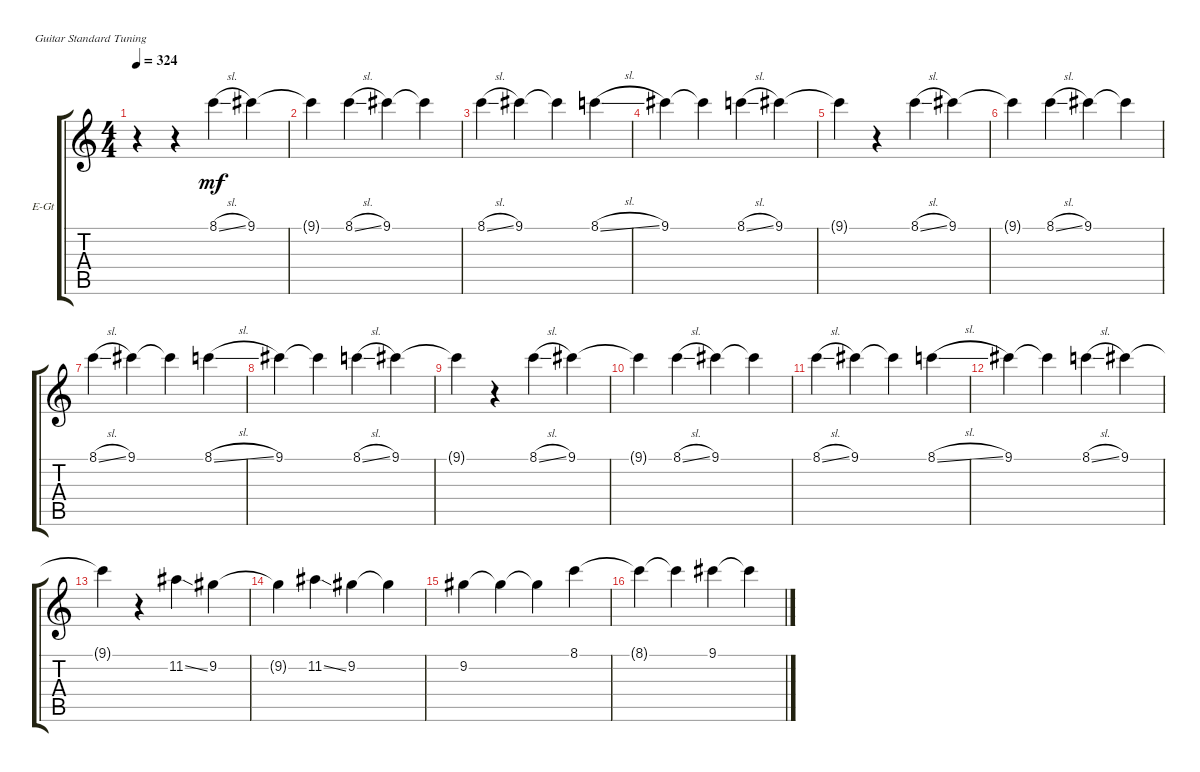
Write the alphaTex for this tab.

\defaultSystemsLayout 4
\bracketExtendMode groupsimilarinstruments
\firstSystemTrackNameOrientation horizontal
\otherSystemsTrackNameOrientation horizontal
\track ("Sishir" "E-Gt") {instrument distortionguitar}
\staff {score tabs}
\tuning (E4 B3 G3 D3 A2 E2)
\ts (4 4)
\tempo 324
\clef g2
\scale
0.333333
\ks c
r.4{dy mf} r.4 8.1{sl}.4 9.1.4 |
\scale
0.333333 9.1{t}.4 8.1{sl}.4 9.1.4 9.1{t}.4 |
\scale
0.333333 8.1{sl}.4 9.1.4 9.1{t}.4 8.1{sl}.4 |
\scale
0.333333 9.1.4 9.1{t}.4 8.1{sl}.4 9.1.4 |
\scale
0.333333 9.1{t}.4 r.4 8.1{sl}.4 9.1.4 |
\scale
0.333333 9.1{t}.4 8.1{sl}.4 9.1.4 9.1{t}.4 |
\scale
0.333333 8.1{sl}.4 9.1.4 9.1{t}.4 8.1{sl}.4 |
\scale
0.333333 9.1.4 9.1{t}.4 8.1{sl}.4 9.1.4 |
\scale
0.333333 9.1{t}.4 r.4 8.1{sl}.4 9.1.4 |
\scale
0.333333 9.1{t}.4 8.1{sl}.4 9.1.4 9.1{t}.4 |
\scale
0.333333 8.1{sl}.4 9.1.4 9.1{t}.4 8.1{sl}.4 |
\scale
0.333333 9.1.4 9.1{t}.4 8.1{sl}.4 9.1.4 |
\scale
0.333333 9.1{t}.4 r.4 11.2{ss}.4 9.2.4 |
\scale
0.333333 9.2{t}.4 11.2{ss}.4 9.2.4 9.2{t}.4 |
\scale
0.312821 9.2.4 9.2{t}.4 9.2{t}.4 8.1.4 |
\scale
0.312821 8.1{t}.4 8.1{t}.4 9.1.4 9.1{t}.4
